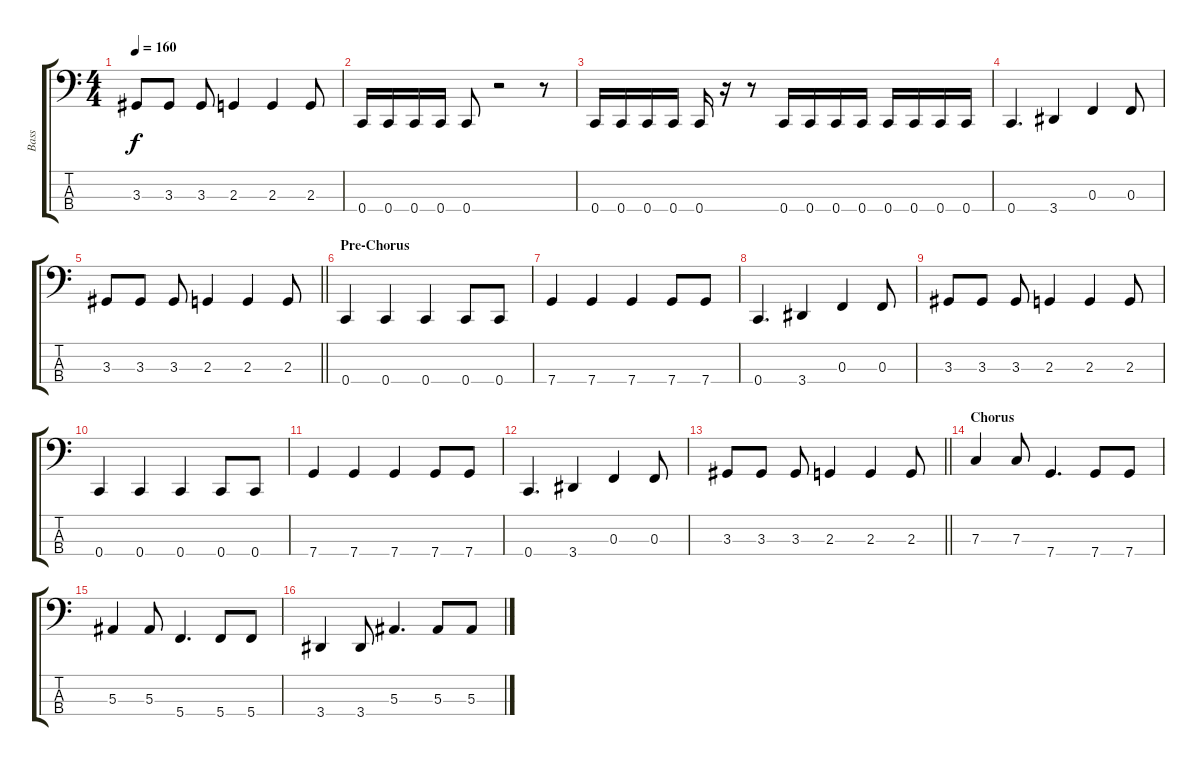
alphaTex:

\track ("Bass" "Bass") {instrument electricbassfinger}
\staff {score tabs}
\tuning (Eb2 Bb1 F1 C1) {hide}
\ts (4 4)
\tempo 160
\clef f4
\ks c
3.3.8{dy f} 3.3.8 3.3.8 2.3.4 2.3.4 2.3.8 |
0.4.16 0.4.16 0.4.16 0.4.16 0.4.8 r.2 r.8 |
0.4.16 0.4.16 0.4.16 0.4.16 0.4.16 r.16 r.8 0.4.16 0.4.16 0.4.16 0.4.16 0.4.16 0.4.16 0.4.16 0.4.16 |
0.4.4{d} 3.4.4 0.3.4 0.3.8 |
\barLineRight lightlight
3.3.8 3.3.8 3.3.8 2.3.4 2.3.4 2.3.8 |
\section ("" "Pre-Chorus")
0.4.4 0.4.4 0.4.4 0.4.8 0.4.8 |
7.4.4 7.4.4 7.4.4 7.4.8 7.4.8 |
0.4.4{d} 3.4.4 0.3.4 0.3.8 |
3.3.8 3.3.8 3.3.8 2.3.4 2.3.4 2.3.8 |
0.4.4 0.4.4 0.4.4 0.4.8 0.4.8 |
7.4.4 7.4.4 7.4.4 7.4.8 7.4.8 |
0.4.4{d} 3.4.4 0.3.4 0.3.8 |
\barLineRight lightlight
3.3.8 3.3.8 3.3.8 2.3.4 2.3.4 2.3.8 |
\section ("" "Chorus")
7.3.4 7.3.8 7.4.4{d} 7.4.8 7.4.8 |
5.3.4 5.3.8 5.4.4{d} 5.4.8 5.4.8 |
3.4.4 3.4.8 5.3.4{d} 5.3.8 5.3.8
